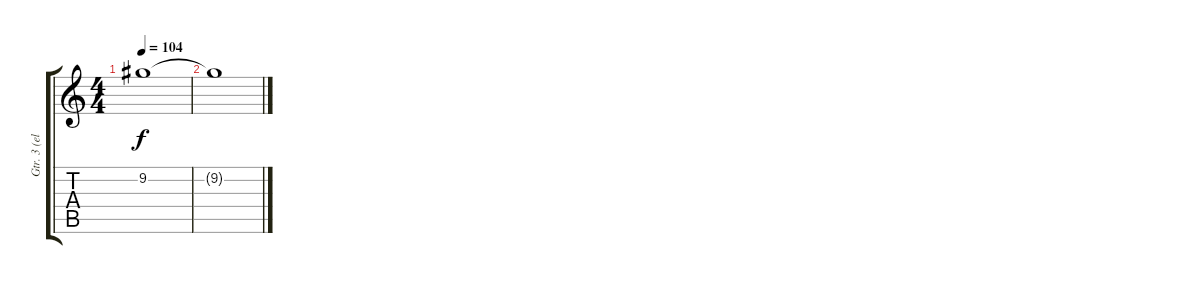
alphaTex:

\track ("Gtr. 3 (elec.)" "Gtr. 3 (el") {instrument distortionguitar}
\staff {score tabs}
\tuning (E4 B3 G3 D3 A2 E2) {hide}
\ts (4 4)
\tempo 104
\clef g2
\ks c
9.2{t}.1{dy f} |
9.2{t}.1
